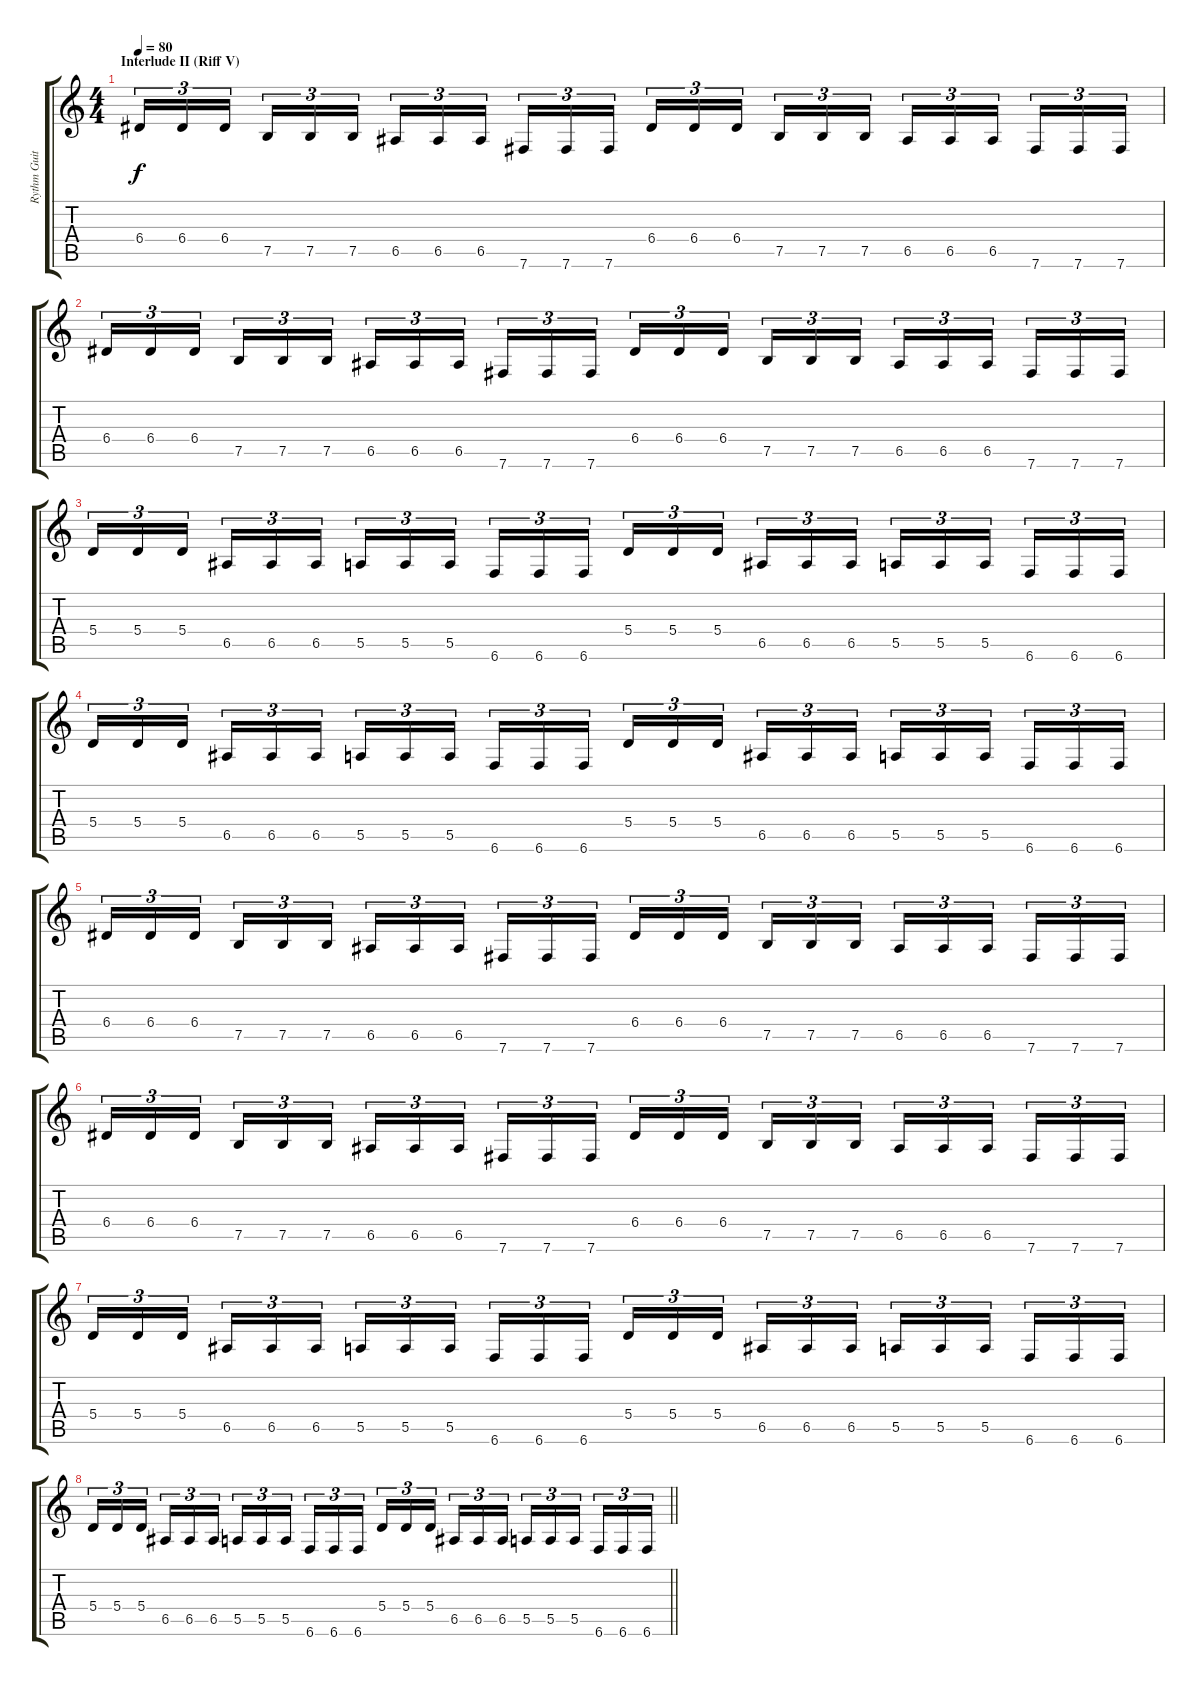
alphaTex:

\track ("Rythm Guitar" "Rythm Guit") {instrument distortionguitar}
\staff {score tabs}
\tuning (B3 Gb3 D3 A2 E2 B1) {hide}
\ts (4 4)
\section ("" "Interlude II (Riff V)")
\tempo 80
\clef g2
\ks c
6.4.16{tu (3 2) dy f} 6.4.16{tu (3 2)} 6.4.16{tu (3 2) beam splitsecondary} 7.5.16{tu (3 2)} 7.5.16{tu (3 2)} 7.5.16{tu (3 2)} 6.5.16{tu (3 2)} 6.5.16{tu (3 2)} 6.5.16{tu (3 2) beam splitsecondary} 7.6.16{tu (3 2)} 7.6.16{tu (3 2)} 7.6.16{tu (3 2)} 6.4.16{tu (3 2)} 6.4.16{tu (3 2)} 6.4.16{tu (3 2) beam splitsecondary} 7.5.16{tu (3 2)} 7.5.16{tu (3 2)} 7.5.16{tu (3 2)} 6.5.16{tu (3 2)} 6.5.16{tu (3 2)} 6.5.16{tu (3 2) beam splitsecondary} 7.6.16{tu (3 2)} 7.6.16{tu (3 2)} 7.6.16{tu (3 2)} |
6.4.16{tu (3 2)} 6.4.16{tu (3 2)} 6.4.16{tu (3 2) beam splitsecondary} 7.5.16{tu (3 2)} 7.5.16{tu (3 2)} 7.5.16{tu (3 2)} 6.5.16{tu (3 2)} 6.5.16{tu (3 2)} 6.5.16{tu (3 2) beam splitsecondary} 7.6.16{tu (3 2)} 7.6.16{tu (3 2)} 7.6.16{tu (3 2)} 6.4.16{tu (3 2)} 6.4.16{tu (3 2)} 6.4.16{tu (3 2) beam splitsecondary} 7.5.16{tu (3 2)} 7.5.16{tu (3 2)} 7.5.16{tu (3 2)} 6.5.16{tu (3 2)} 6.5.16{tu (3 2)} 6.5.16{tu (3 2) beam splitsecondary} 7.6.16{tu (3 2)} 7.6.16{tu (3 2)} 7.6.16{tu (3 2)} |
5.4.16{tu (3 2)} 5.4.16{tu (3 2)} 5.4.16{tu (3 2) beam splitsecondary} 6.5.16{tu (3 2)} 6.5.16{tu (3 2)} 6.5.16{tu (3 2)} 5.5.16{tu (3 2)} 5.5.16{tu (3 2)} 5.5.16{tu (3 2) beam splitsecondary} 6.6.16{tu (3 2)} 6.6.16{tu (3 2)} 6.6.16{tu (3 2)} 5.4.16{tu (3 2)} 5.4.16{tu (3 2)} 5.4.16{tu (3 2) beam splitsecondary} 6.5.16{tu (3 2)} 6.5.16{tu (3 2)} 6.5.16{tu (3 2)} 5.5.16{tu (3 2)} 5.5.16{tu (3 2)} 5.5.16{tu (3 2) beam splitsecondary} 6.6.16{tu (3 2)} 6.6.16{tu (3 2)} 6.6.16{tu (3 2)} |
5.4.16{tu (3 2)} 5.4.16{tu (3 2)} 5.4.16{tu (3 2) beam splitsecondary} 6.5.16{tu (3 2)} 6.5.16{tu (3 2)} 6.5.16{tu (3 2)} 5.5.16{tu (3 2)} 5.5.16{tu (3 2)} 5.5.16{tu (3 2) beam splitsecondary} 6.6.16{tu (3 2)} 6.6.16{tu (3 2)} 6.6.16{tu (3 2)} 5.4.16{tu (3 2)} 5.4.16{tu (3 2)} 5.4.16{tu (3 2) beam splitsecondary} 6.5.16{tu (3 2)} 6.5.16{tu (3 2)} 6.5.16{tu (3 2)} 5.5.16{tu (3 2)} 5.5.16{tu (3 2)} 5.5.16{tu (3 2) beam splitsecondary} 6.6.16{tu (3 2)} 6.6.16{tu (3 2)} 6.6.16{tu (3 2)} |
6.4.16{tu (3 2)} 6.4.16{tu (3 2)} 6.4.16{tu (3 2) beam splitsecondary} 7.5.16{tu (3 2)} 7.5.16{tu (3 2)} 7.5.16{tu (3 2)} 6.5.16{tu (3 2)} 6.5.16{tu (3 2)} 6.5.16{tu (3 2) beam splitsecondary} 7.6.16{tu (3 2)} 7.6.16{tu (3 2)} 7.6.16{tu (3 2)} 6.4.16{tu (3 2)} 6.4.16{tu (3 2)} 6.4.16{tu (3 2) beam splitsecondary} 7.5.16{tu (3 2)} 7.5.16{tu (3 2)} 7.5.16{tu (3 2)} 6.5.16{tu (3 2)} 6.5.16{tu (3 2)} 6.5.16{tu (3 2) beam splitsecondary} 7.6.16{tu (3 2)} 7.6.16{tu (3 2)} 7.6.16{tu (3 2)} |
6.4.16{tu (3 2)} 6.4.16{tu (3 2)} 6.4.16{tu (3 2) beam splitsecondary} 7.5.16{tu (3 2)} 7.5.16{tu (3 2)} 7.5.16{tu (3 2)} 6.5.16{tu (3 2)} 6.5.16{tu (3 2)} 6.5.16{tu (3 2) beam splitsecondary} 7.6.16{tu (3 2)} 7.6.16{tu (3 2)} 7.6.16{tu (3 2)} 6.4.16{tu (3 2)} 6.4.16{tu (3 2)} 6.4.16{tu (3 2) beam splitsecondary} 7.5.16{tu (3 2)} 7.5.16{tu (3 2)} 7.5.16{tu (3 2)} 6.5.16{tu (3 2)} 6.5.16{tu (3 2)} 6.5.16{tu (3 2) beam splitsecondary} 7.6.16{tu (3 2)} 7.6.16{tu (3 2)} 7.6.16{tu (3 2)} |
5.4.16{tu (3 2)} 5.4.16{tu (3 2)} 5.4.16{tu (3 2) beam splitsecondary} 6.5.16{tu (3 2)} 6.5.16{tu (3 2)} 6.5.16{tu (3 2)} 5.5.16{tu (3 2)} 5.5.16{tu (3 2)} 5.5.16{tu (3 2) beam splitsecondary} 6.6.16{tu (3 2)} 6.6.16{tu (3 2)} 6.6.16{tu (3 2)} 5.4.16{tu (3 2)} 5.4.16{tu (3 2)} 5.4.16{tu (3 2) beam splitsecondary} 6.5.16{tu (3 2)} 6.5.16{tu (3 2)} 6.5.16{tu (3 2)} 5.5.16{tu (3 2)} 5.5.16{tu (3 2)} 5.5.16{tu (3 2) beam splitsecondary} 6.6.16{tu (3 2)} 6.6.16{tu (3 2)} 6.6.16{tu (3 2)} |
\barLineRight lightlight
5.4.16{tu (3 2)} 5.4.16{tu (3 2)} 5.4.16{tu (3 2) beam splitsecondary} 6.5.16{tu (3 2)} 6.5.16{tu (3 2)} 6.5.16{tu (3 2)} 5.5.16{tu (3 2)} 5.5.16{tu (3 2)} 5.5.16{tu (3 2) beam splitsecondary} 6.6.16{tu (3 2)} 6.6.16{tu (3 2)} 6.6.16{tu (3 2)} 5.4.16{tu (3 2)} 5.4.16{tu (3 2)} 5.4.16{tu (3 2) beam splitsecondary} 6.5.16{tu (3 2)} 6.5.16{tu (3 2)} 6.5.16{tu (3 2)} 5.5.16{tu (3 2)} 5.5.16{tu (3 2)} 5.5.16{tu (3 2) beam splitsecondary} 6.6.16{tu (3 2)} 6.6.16{tu (3 2)} 6.6.16{tu (3 2)}
